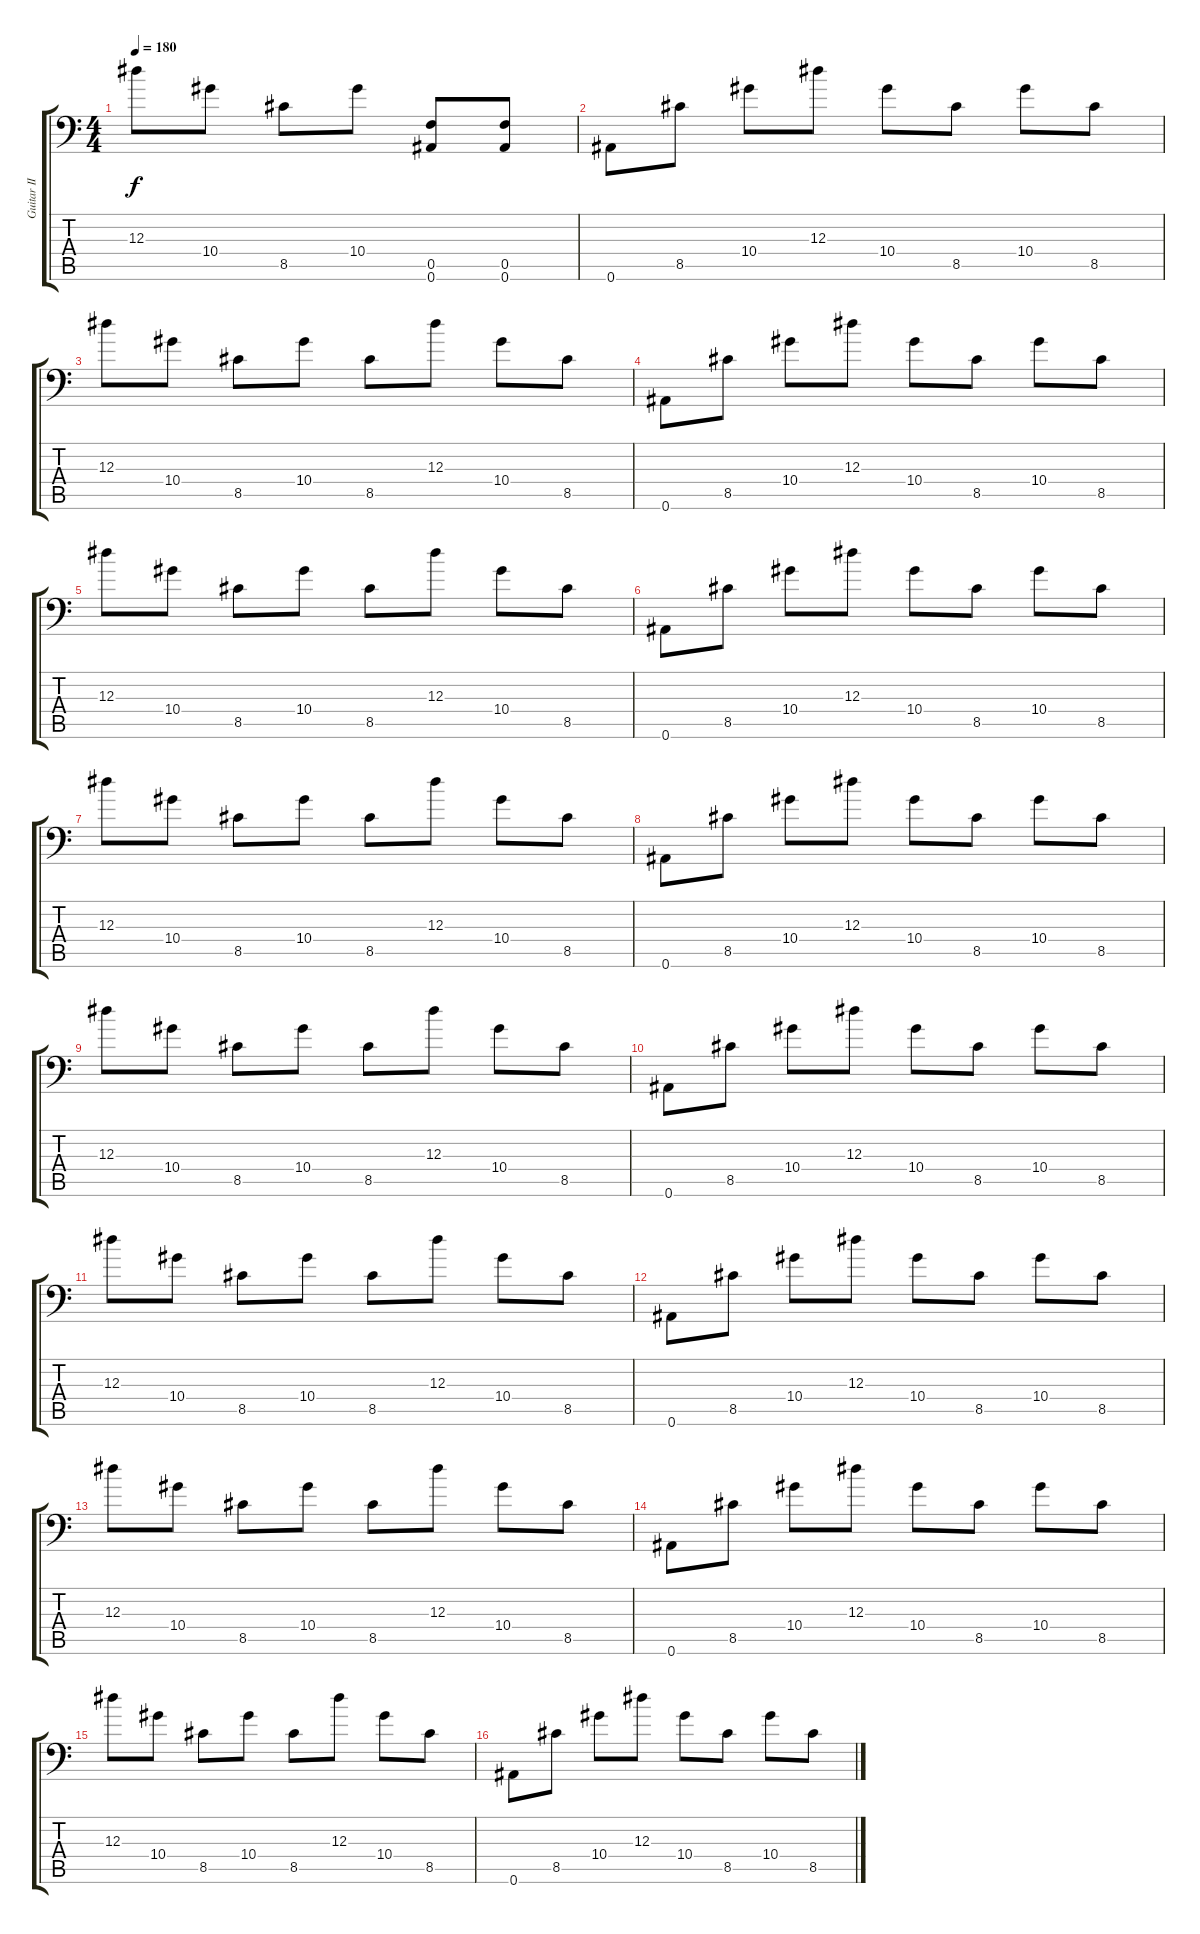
\track ("Guitar II" "Guitar II") {instrument distortionguitar bank 255}
\staff {score tabs}
\tuning (C4 G3 Eb3 Bb2 F2 Bb1) {hide}
\ts (4 4)
\tempo 180
\clef f4
\ks c
12.3.8{dy f} 10.4.8 8.5.8 10.4.8 (0.5 0.6).8 (0.5 0.6).8 |
0.6.8 8.5.8 10.4.8 12.3.8 10.4.8 8.5.8 10.4.8 8.5.8 |
12.3.8 10.4.8 8.5.8 10.4.8 8.5.8 12.3.8 10.4.8 8.5.8 |
0.6.8 8.5.8 10.4.8 12.3.8 10.4.8 8.5.8 10.4.8 8.5.8 |
12.3.8 10.4.8 8.5.8 10.4.8 8.5.8 12.3.8 10.4.8 8.5.8 |
0.6.8 8.5.8 10.4.8 12.3.8 10.4.8 8.5.8 10.4.8 8.5.8 |
12.3.8 10.4.8 8.5.8 10.4.8 8.5.8 12.3.8 10.4.8 8.5.8 |
0.6.8 8.5.8 10.4.8 12.3.8 10.4.8 8.5.8 10.4.8 8.5.8 |
12.3.8 10.4.8 8.5.8 10.4.8 8.5.8 12.3.8 10.4.8 8.5.8 |
0.6.8 8.5.8 10.4.8 12.3.8 10.4.8 8.5.8 10.4.8 8.5.8 |
12.3.8 10.4.8 8.5.8 10.4.8 8.5.8 12.3.8 10.4.8 8.5.8 |
0.6.8 8.5.8 10.4.8 12.3.8 10.4.8 8.5.8 10.4.8 8.5.8 |
12.3.8 10.4.8 8.5.8 10.4.8 8.5.8 12.3.8 10.4.8 8.5.8 |
0.6.8 8.5.8 10.4.8 12.3.8 10.4.8 8.5.8 10.4.8 8.5.8 |
12.3.8 10.4.8 8.5.8 10.4.8 8.5.8 12.3.8 10.4.8 8.5.8 |
0.6.8 8.5.8 10.4.8 12.3.8 10.4.8 8.5.8 10.4.8 8.5.8
